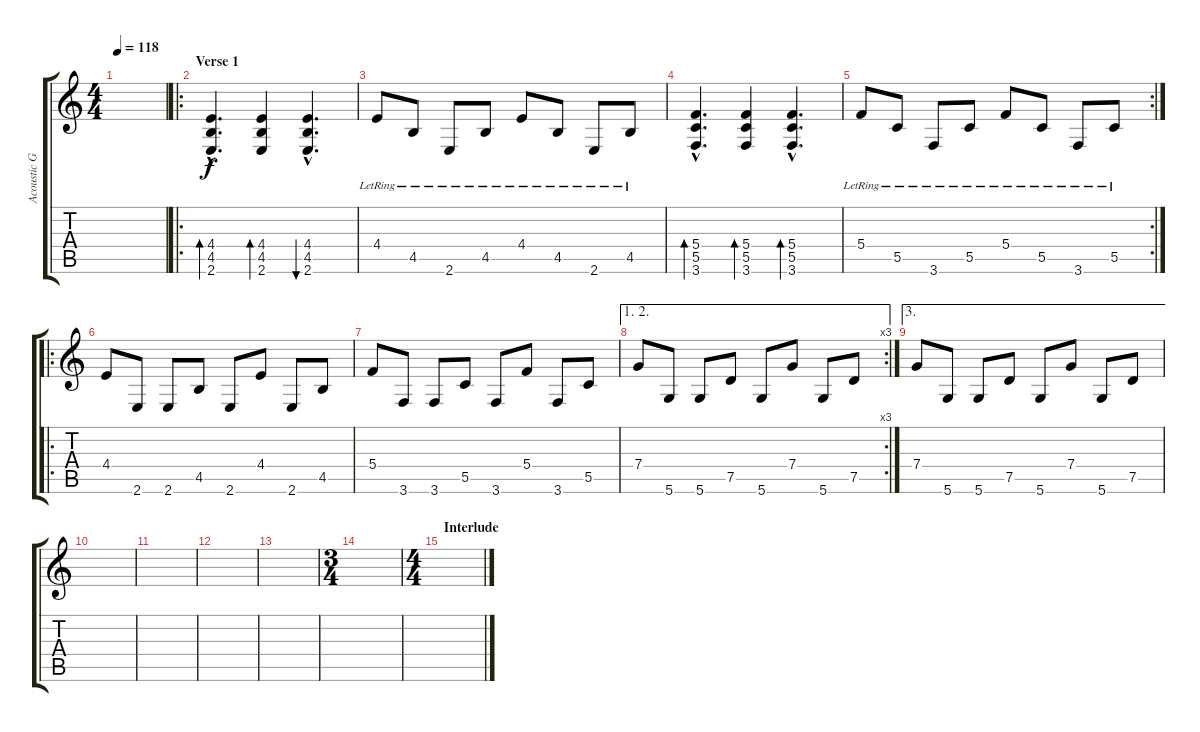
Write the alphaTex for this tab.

\track ("Acoustic Guitar 2" "Acoustic G") {instrument acousticguitarsteel}
\staff {score tabs}
\tuning (D4 A3 F3 C3 G2 D2) {hide}
\ts (4 4)
\tempo 118
\clef g2
\ks c
|
\ro
\section ("" "Verse 1")
(4.4{hac} 4.5{hac} 2.6{hac}).4{d bd 120} (4.4 4.5 2.6).4{bd 120} (4.4{hac} 4.5{hac} 2.6{hac}).4{d bu 120} |
4.4{lr}.8 4.5{lr}.8 2.6{lr}.8 4.5{lr}.8 4.4{lr}.8 4.5{lr}.8 2.6{lr}.8 4.5{lr}.8 |
(5.4{hac} 5.5{hac} 3.6{hac}).4{d bd 120} (5.4 5.5 3.6).4{bd 120} (5.4{hac} 5.5{hac} 3.6{hac}).4{d bd 120} |
\rc 2
5.4{lr}.8 5.5{lr}.8 3.6{lr}.8 5.5{lr}.8 5.4{lr}.8 5.5{lr}.8 3.6{lr}.8 5.5{lr}.8 |
\ro
4.4.8{dy f} 2.6.8 2.6.8 4.5.8 2.6.8 4.4.8 2.6.8 4.5.8 |
5.4.8 3.6.8 3.6.8 5.5.8 3.6.8 5.4.8 3.6.8 5.5.8 |
\ae (1 2)
\rc 3
7.4.8 5.6.8 5.6.8 7.5.8 5.6.8 7.4.8 5.6.8 7.5.8 |
\ae 3
7.4.8 5.6.8 5.6.8 7.5.8 5.6.8 7.4.8 5.6.8 7.5.8 |
|
|
|
|
\ts (3 4)
|
\ts (4 4)
\section ("" "Interlude")
